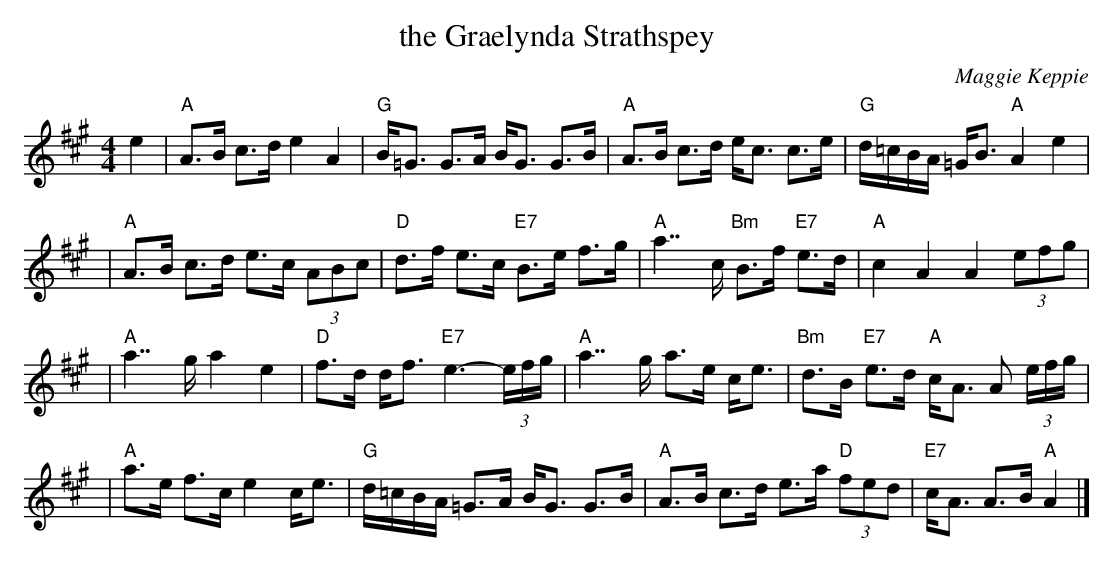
X:1
T: the Graelynda Strathspey
C: Maggie Keppie
M: 4/4
L: 1/16
K: A
e4 \
| "A"A3B c3d e4 A4 \
| "G"B=G3 G3A BG3 G3B \
| "A"A3B c3d ec3 c3e \
| "G"d=cBA =GB3 "A"A4 e4 |
| "A"A3B c3d e3c (3A2B2c2 \
| "D"d3f e3c "E7"B3e f3g \
| "A"a7 c "Bm"B3f "E7"e3d \
| "A"c4 A4 A4 (3e2f2g2 |
| "A"a7 g a4 e4 \
| "D"f3d df3 "E7"e6- (3efg \
| "A"a7 g a3e ce3 \
| "Bm"d3B "E7"e3d "A"cA3 A2 (3efg |
| "A"a3e f3c e4 ce3 \
| "G"d=cBA =G3A BG3 G3B \
| "A"A3B c3d e3a "D"(3f2e2d2 \
| "E7"cA3 A3B "A"A4 |]
